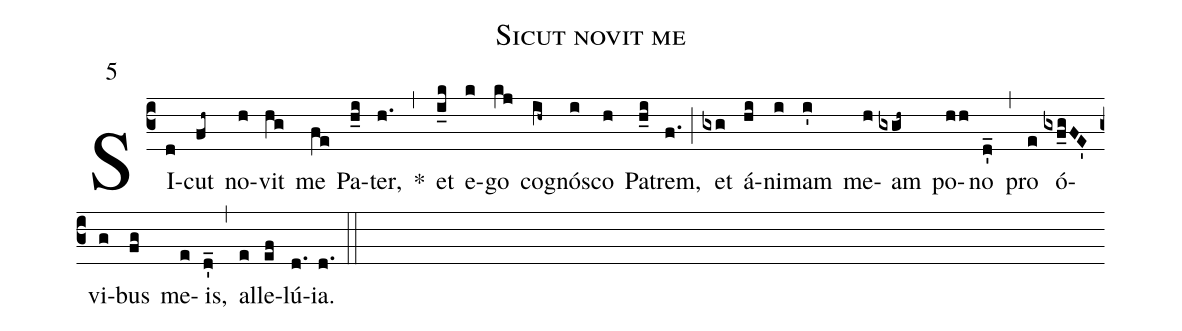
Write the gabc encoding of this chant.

name:Sicut novit me;
mode:5;
annotation:5;
office-part:Antiphonae;
%%
(c3) SI(d)cut(fh~) no(h)vit(hg) me(fe) Pa(h_i)ter,(h.) *(,) et(i_k) e(k)go(kj) co(ih~)gnó(i)sco(h) Pa(h_i)trem,(f.) (;) et(gxg) á(hi)ni(i)mam(i') me(h)am(gxgh~) po(hh)no(d'_) (,) pro(e) ó(gxf_gFE')vi(g)bus(fg) me(e)is,(d'_) (,) al(e)le(ef)lú(d.)ia.(d.) (::)
